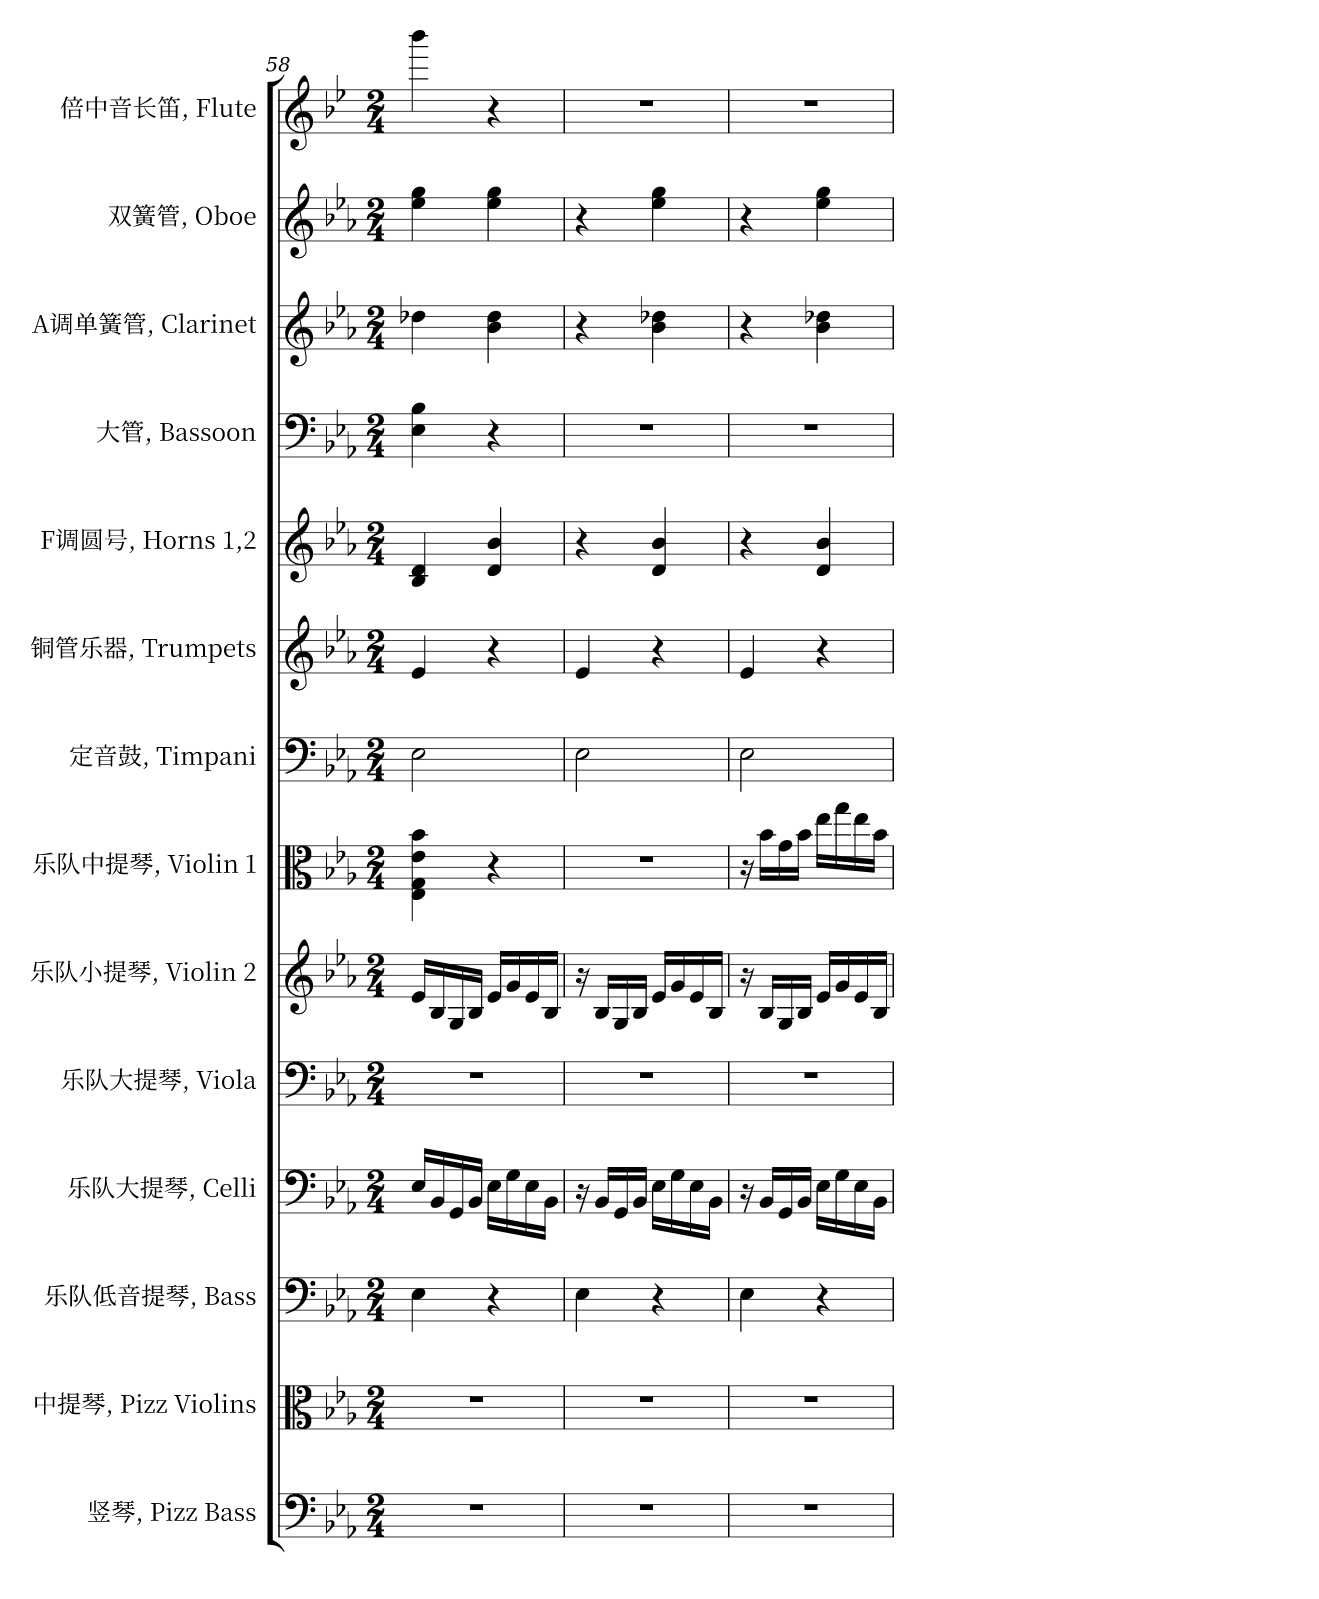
**kern	**kern	**kern	**kern	**kern	**kern	**kern	**kern	**kern	**kern	**kern	**kern	**kern	**kern
*part14	*part13	*part12	*part11	*part10	*part9	*part8	*part7	*part6	*part5	*part4	*part3	*part2	*part1
*staff14	*staff13	*staff12	*staff11	*staff10	*staff9	*staff8	*staff7	*staff6	*staff5	*staff4	*staff3	*staff2	*staff1
*I"竖琴, Pizz Bass	*I"中提琴, Pizz Violins	*I"乐队低音提琴, Bass	*I"乐队大提琴, Celli	*I"乐队大提琴, Viola	*I"乐队小提琴, Violin 2	*I"乐队中提琴, Violin 1	*I"定音鼓, Timpani	*I"铜管乐器, Trumpets	*I"F调圆号, Horns 1,2	*I"大管, Bassoon	*I"A调单簧管, Clarinet	*I"双簧管, Oboe	*I"倍中音长笛, Flute
*	*	*	*	*	*	*	*I'Timp.	*	*I'F Hn.	*I'Bsn.	*I'A Cl.	*I'Ob.	*
*clefF4	*clefC3	*clefF4	*clefF4	*clefF4	*clefG2	*clefC3	*clefF4	*clefG2	*clefG2	*clefF4	*clefG2	*clefG2	*clefG2
*	*	*ITrd7c12	*	*	*	*	*	*	*ITrd4c7	*	*ITrd2c3	*	*ITrd10c17
*k[b-e-a-]	*k[b-e-a-]	*k[b-e-a-]	*k[b-e-a-]	*k[b-e-a-]	*k[b-e-a-]	*k[b-e-a-]	*k[b-e-a-]	*k[b-e-a-]	*k[b-e-a-d-]	*k[b-e-a-]	*k[]	*k[b-e-a-]	*k[b-e-]
*M2/4	*M2/4	*M2/4	*M2/4	*M2/4	*M2/4	*M2/4	*M2/4	*M2/4	*M2/4	*M2/4	*M2/4	*M2/4	*M2/4
=58	=58	=58	=58	=58	=58	=58	=58	=58	=58	=58	=58	=58	=58
2r	2r	4EE-\	16E-/LL	2r	16e-/LL	4E-\ 4G\ 4e-\ 4b-\	2E-\	4e-/	4E-/ 4G/	4E-\ 4B-\	4b-X\	4ee-\ 4gg\	4bb-\
.	.	.	16BB-/	.	16B-/	.	.	.	.	.	.	.	.
.	.	.	16GG/	.	16G/	.	.	.	.	.	.	.	.
.	.	.	16BB-/JJ	.	16B-/JJ	.	.	.	.	.	.	.	.
.	.	4r	16E-\LL	.	16e-/LL	4r	.	4r	4G/ 4e-/	4r	4g\ 4b-\	4ee-\ 4gg\	4r
.	.	.	16G\	.	16g/	.	.	.	.	.	.	.	.
.	.	.	16E-\	.	16e-/	.	.	.	.	.	.	.	.
.	.	.	16BB-\JJ	.	16B-/JJ	.	.	.	.	.	.	.	.
=59	=59	=59	=59	=59	=59	=59	=59	=59	=59	=59	=59	=59	=59
2r	2r	4EE-\	16r	2r	16r	2r	2E-\	4e-/	4r	2r	4r	4r	2r
.	.	.	16BB-/LL	.	16B-/LL	.	.	.	.	.	.	.	.
.	.	.	16GG/	.	16G/	.	.	.	.	.	.	.	.
.	.	.	16BB-/JJ	.	16B-/JJ	.	.	.	.	.	.	.	.
.	.	4r	16E-\LL	.	16e-/LL	.	.	4r	4G/ 4e-/	.	4g\ 4b-X\	4ee-\ 4gg\	.
.	.	.	16G\	.	16g/	.	.	.	.	.	.	.	.
.	.	.	16E-\	.	16e-/	.	.	.	.	.	.	.	.
.	.	.	16BB-\JJ	.	16B-/JJ	.	.	.	.	.	.	.	.
=60	=60	=60	=60	=60	=60	=60	=60	=60	=60	=60	=60	=60	=60
2r	2r	4EE-\	16r	2r	16r	16r	2E-\	4e-/	4r	2r	4r	4r	2r
.	.	.	16BB-/LL	.	16B-/LL	16b-\LL	.	.	.	.	.	.	.
.	.	.	16GG/	.	16G/	16g\	.	.	.	.	.	.	.
.	.	.	16BB-/JJ	.	16B-/JJ	16b-\JJ	.	.	.	.	.	.	.
.	.	4r	16E-\LL	.	16e-/LL	16ee-\LL	.	4r	4G/ 4e-/	.	4g\ 4b-X\	4ee-\ 4gg\	.
.	.	.	16G\	.	16g/	16gg\	.	.	.	.	.	.	.
.	.	.	16E-\	.	16e-/	16ee-\	.	.	.	.	.	.	.
.	.	.	16BB-\JJ	.	16B-/JJ	16b-\JJ	.	.	.	.	.	.	.
=	=	=	=	=	=	=	=	=	=	=	=	=	=
*-	*-	*-	*-	*-	*-	*-	*-	*-	*-	*-	*-	*-	*-
